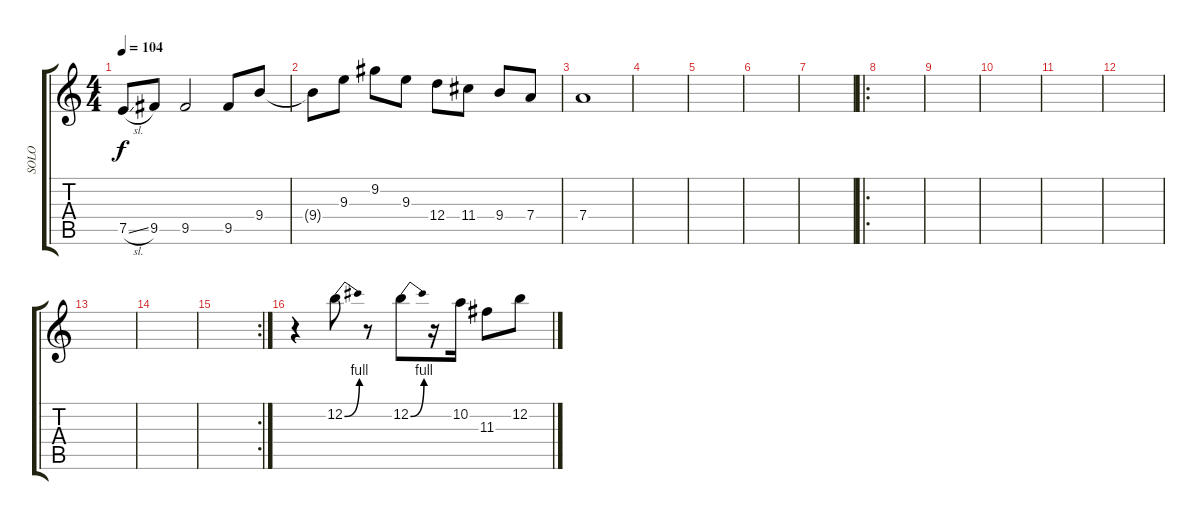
\track ("SOLO" "SOLO") {instrument distortionguitar}
\staff {score tabs}
\tuning (E4 B3 G3 D3 A2 E2) {hide}
\ts (4 4)
\tempo 104
\clef g2
\ks c
7.5{sl}.8{dy f} 9.5.8 9.5.2 9.5.8 9.4.8 |
9.4{t}.8 9.3.8 9.2.8 9.3.8 12.4.8 11.4.8 9.4.8 7.4.8 |
7.4.1 |
|
|
|
|
\ro
|
|
|
|
|
|
|
\rc 2
|
r.4 12.2{be (bend 0 0 60 4)}.8 r.8 12.2{be (bend 0 0 60 4)}.8 r.16 10.2.16 11.3.8 12.2.8
